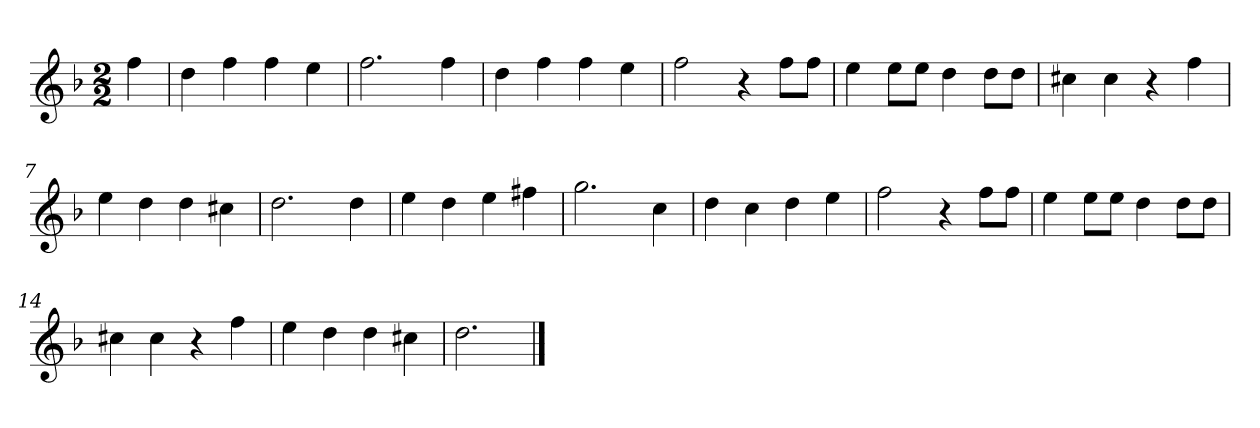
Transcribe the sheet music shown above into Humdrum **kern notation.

**kern
*part1
*staff1
*k[b-]
*M2/2
*MM120
=
4ff
=1
4dd
4ff
4ff
4ee
=2
2.ff
4ff
=3
4dd
4ff
4ff
4ee
=4
2ff
4r
8ffL
8ffJ
=5
4ee
8eeL
8eeJ
4dd
8ddL
8ddJ
=6
4cc#X
4cc#
4r
4ff
=7
4ee
4dd
4dd
4cc#X
=8
2.dd
4dd
=9
4ee
4dd
4ee
4ff#X
=10
2.gg
4cc
=11
4dd
4cc
4dd
4ee
=12
2ff
4r
8ffL
8ffJ
=13
4ee
8eeL
8eeJ
4dd
8ddL
8ddJ
=14
4cc#X
4cc#
4r
4ff
=15
4ee
4dd
4dd
4cc#X
=16
2.dd
==
*-
